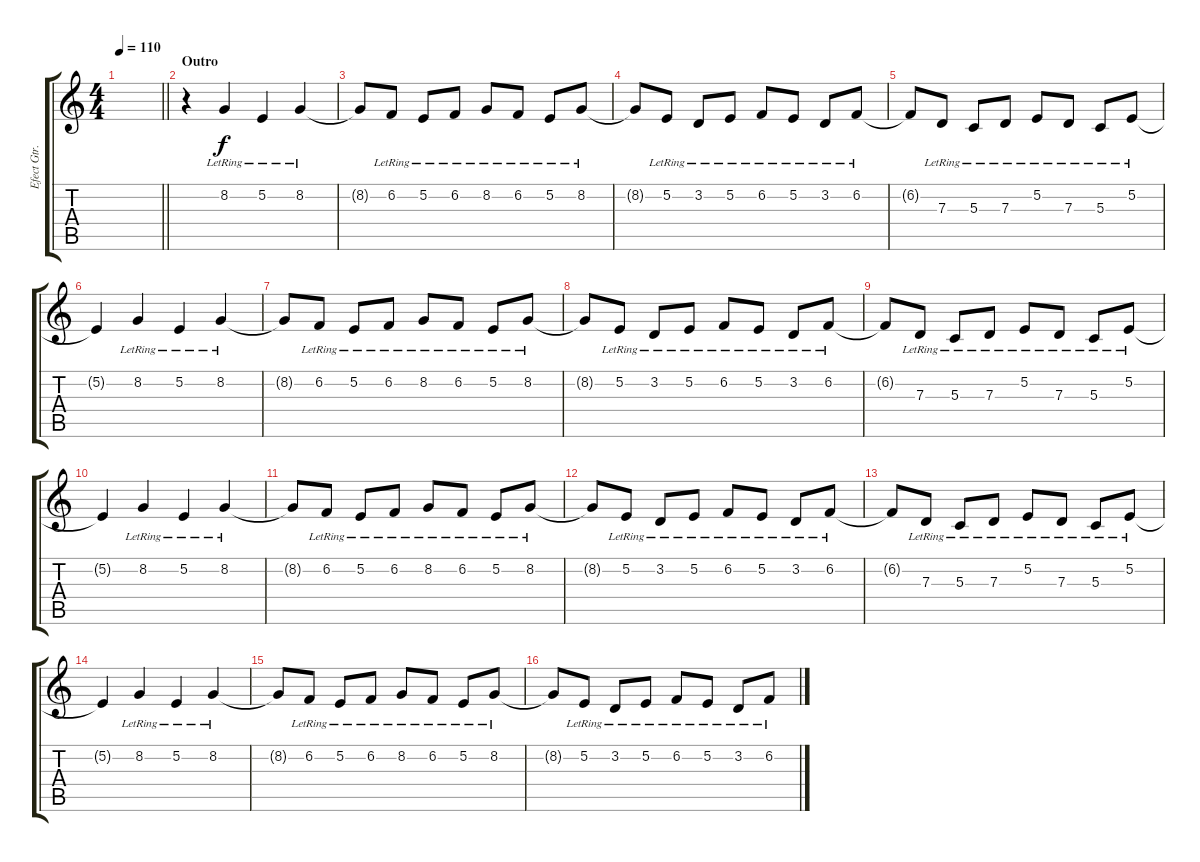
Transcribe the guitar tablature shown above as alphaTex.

\track ("Efect Gtr. 1" "Efect Gtr.") {instrument fx7echoes}
\staff {score tabs}
\tuning (E4 B3 G3 D3 A2 E2) {hide}
\ts (4 4)
\tempo 110
\clef g2
\barLineRight lightlight
\ks c
|
\section ("" "Outro")
r.4{volume 16} 8.2{lr}.4{dy f} 5.2{lr}.4 8.2{lr}.4 |
8.2{t}.8 6.2{lr}.8 5.2{lr}.8 6.2{lr}.8 8.2{lr}.8 6.2{lr}.8 5.2{lr}.8 8.2{lr}.8 |
8.2{t}.8 5.2{lr}.8 3.2{lr}.8 5.2{lr}.8 6.2{lr}.8 5.2{lr}.8 3.2{lr}.8 6.2{lr}.8 |
6.2{t}.8 7.3{lr}.8 5.3{lr}.8 7.3{lr}.8 5.2{lr}.8 7.3{lr}.8 5.3{lr}.8 5.2{lr}.8 |
5.2{t}.4 8.2{lr}.4 5.2{lr}.4 8.2{lr}.4 |
8.2{t}.8 6.2{lr}.8 5.2{lr}.8 6.2{lr}.8 8.2{lr}.8 6.2{lr}.8 5.2{lr}.8 8.2{lr}.8 |
8.2{t}.8 5.2{lr}.8 3.2{lr}.8 5.2{lr}.8 6.2{lr}.8 5.2{lr}.8 3.2{lr}.8 6.2{lr}.8 |
6.2{t}.8 7.3{lr}.8 5.3{lr}.8 7.3{lr}.8 5.2{lr}.8 7.3{lr}.8 5.3{lr}.8 5.2{lr}.8 |
5.2{t}.4 8.2{lr}.4 5.2{lr}.4 8.2{lr}.4 |
8.2{t}.8 6.2{lr}.8 5.2{lr}.8 6.2{lr}.8 8.2{lr}.8 6.2{lr}.8 5.2{lr}.8 8.2{lr}.8 |
8.2{t}.8 5.2{lr}.8 3.2{lr}.8 5.2{lr}.8 6.2{lr}.8 5.2{lr}.8 3.2{lr}.8 6.2{lr}.8 |
6.2{t}.8 7.3{lr}.8 5.3{lr}.8 7.3{lr}.8 5.2{lr}.8 7.3{lr}.8 5.3{lr}.8 5.2{lr}.8 |
5.2{t}.4 8.2{lr}.4 5.2{lr}.4 8.2{lr}.4 |
8.2{t}.8 6.2{lr}.8 5.2{lr}.8 6.2{lr}.8 8.2{lr}.8 6.2{lr}.8 5.2{lr}.8 8.2{lr}.8 |
8.2{t}.8 5.2{lr}.8 3.2{lr}.8 5.2{lr}.8 6.2{lr}.8 5.2{lr}.8 3.2{lr}.8 6.2{lr}.8
